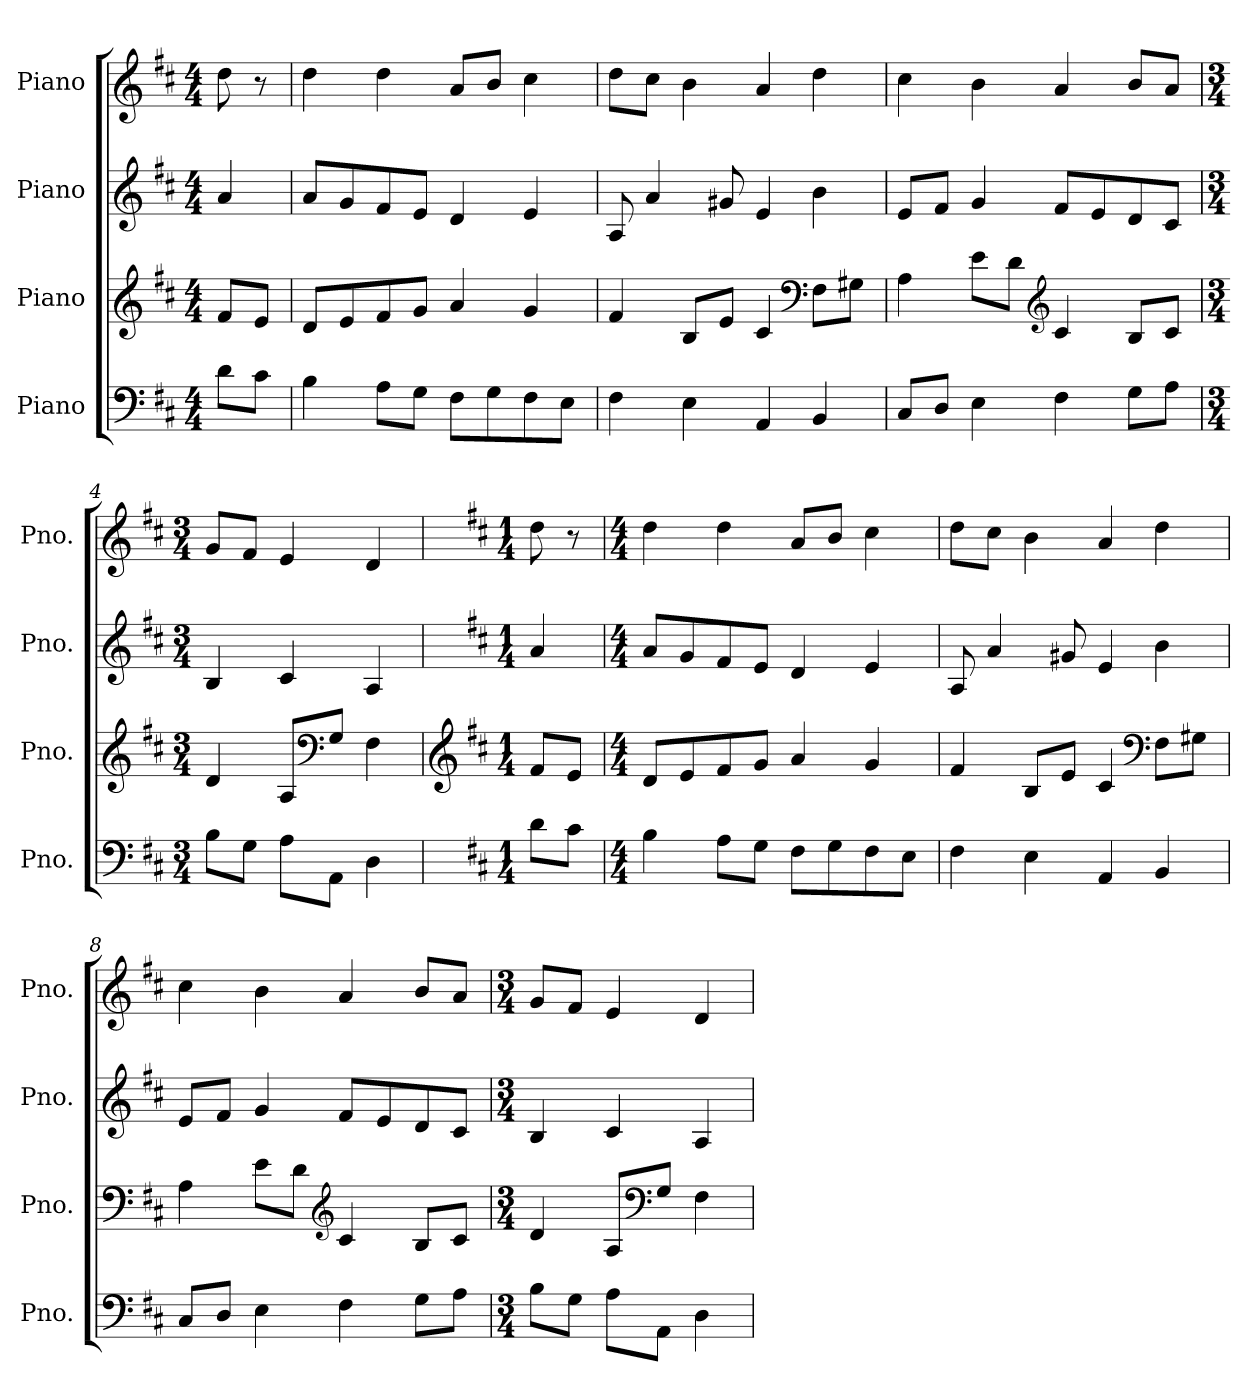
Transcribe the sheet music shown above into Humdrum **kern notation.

**kern	**kern	**kern	**kern
*part4	*part3	*part2	*part1
*staff4	*staff3	*staff2	*staff1
*I"Piano	*I"Piano	*I"Piano	*I"Piano
*I'Pno.	*I'Pno.	*I'Pno.	*I'Pno.
*clefF4	*clefG2	*clefG2	*clefG2
*k[f#c#]	*k[f#c#]	*k[f#c#]	*k[f#c#]
*M4/4	*M4/4	*M4/4	*M4/4
*MM120	*MM120	*MM120	*MM120
=	=	=	=
8d\L	8f#/L	4a/	8dd\
8c#\J	8e/J	.	8r
=1	=1	=1	=1
4B\	8d/L	8a/L	4dd\
.	8e/	8g/	.
8A\L	8f#/	8f#/	4dd\
8G\J	8g/J	8e/J	.
8F#\L	4a/	4d/	8a/L
8G\	.	.	8b/J
8F#\	4g/	4e/	4cc#\
8E\J	.	.	.
=2	=2	=2	=2
4F#\	4f#/	8A/	8dd\L
.	.	4a/	8cc#\J
4E\	8B/L	.	4b\
.	8e/J	8g#X/	.
4AA/	4c#/	4e/	4a/
*	*clefF4	*	*
4BB/	8F#\L	4b\	4dd\
.	8G#X\J	.	.
=3	=3	=3	=3
8C#/L	4A\	8e/L	4cc#\
8D/J	.	8f#/J	.
4E\	8e\L	4g/	4b\
.	8d\J	.	.
*	*clefG2	*	*
4F#\	4c#/	8f#/L	4a/
.	.	8e/	.
8G\L	8B/L	8d/	8b/L
8A\J	8c#/J	8c#/J	8a/J
!!LO:LB:g=z
=4	=4	=4	=4
*M3/4	*M3/4	*M3/4	*M3/4
8B\L	4d/	4B/	8g/L
8G\J	.	.	8f#/J
8A\L	8A/L	4c#/	4e/
*	*clefF4	*	*
8AA\J	8G/J	.	.
4D\	4F#\	4A/	4d/
=5	=5	=5	=5
*	*clefG2	*	*
*k[f#c#]	*k[f#c#]	*k[f#c#]	*k[f#c#]
*M1/4	*M1/4	*M1/4	*M1/4
8d\L	8f#/L	4a/	8dd\
8c#\J	8e/J	.	8r
=6	=6	=6	=6
*M4/4	*M4/4	*M4/4	*M4/4
4B\	8d/L	8a/L	4dd\
.	8e/	8g/	.
8A\L	8f#/	8f#/	4dd\
8G\J	8g/J	8e/J	.
8F#\L	4a/	4d/	8a/L
8G\	.	.	8b/J
8F#\	4g/	4e/	4cc#\
8E\J	.	.	.
=7	=7	=7	=7
4F#\	4f#/	8A/	8dd\L
.	.	4a/	8cc#\J
4E\	8B/L	.	4b\
.	8e/J	8g#X/	.
4AA/	4c#/	4e/	4a/
*	*clefF4	*	*
4BB/	8F#\L	4b\	4dd\
.	8G#X\J	.	.
!!LO:LB:g=z
=8	=8	=8	=8
8C#/L	4A\	8e/L	4cc#\
8D/J	.	8f#/J	.
4E\	8e\L	4g/	4b\
.	8d\J	.	.
*	*clefG2	*	*
4F#\	4c#/	8f#/L	4a/
.	.	8e/	.
8G\L	8B/L	8d/	8b/L
8A\J	8c#/J	8c#/J	8a/J
=9	=9	=9	=9
*M3/4	*M3/4	*M3/4	*M3/4
8B\L	4d/	4B/	8g/L
8G\J	.	.	8f#/J
8A\L	8A/L	4c#/	4e/
*	*clefF4	*	*
8AA\J	8G/J	.	.
4D\	4F#\	4A/	4d/
=	=	=	=
*-	*-	*-	*-
